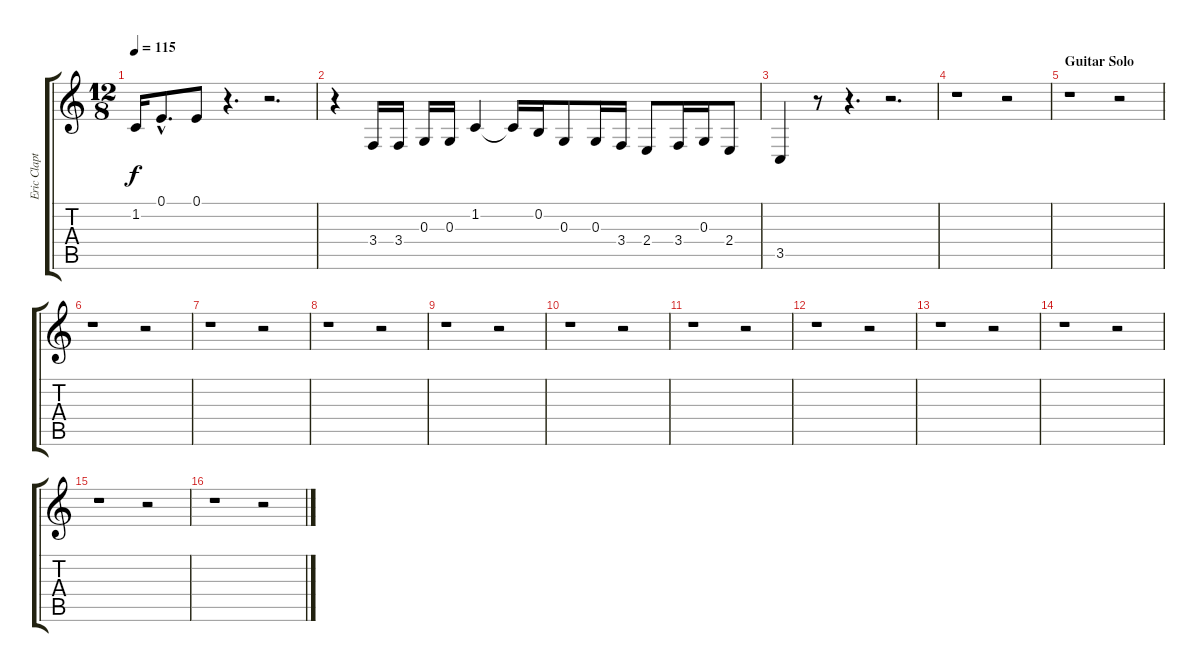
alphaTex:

\track ("Eric Clapton Voice" "Eric Clapt") {instrument tangoaccordion}
\staff {score tabs}
\tuning (E4 B3 G3 D3 A2 E2) {hide}
\ts (12 8)
\tempo 115
\clef g2
\ks c
1.2.16{dy f} 0.1{hac}.8{d} 0.1.8 r.4{d} r.2{d} |
r.4 3.4.16 3.4.16 0.3.16 0.3.16 1.2.4 1.2{t}.16 0.2.16 0.3.8 0.3.16 3.4.16 2.4.8 3.4.16 0.3.16 2.4.8 |
3.5.4 r.8 r.4{d} r.2{d} |
r.1 r.2 |
\section ("" "Guitar Solo")
r.1 r.2 |
r.1 r.2 |
r.1 r.2 |
r.1 r.2 |
r.1 r.2 |
r.1 r.2 |
r.1 r.2 |
r.1 r.2 |
r.1 r.2 |
r.1 r.2 |
r.1 r.2 |
r.1 r.2
